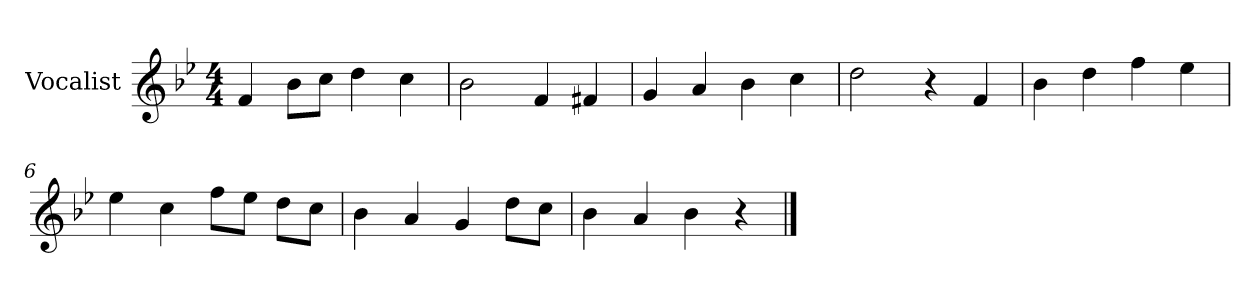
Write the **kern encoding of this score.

**kern
*part1
*staff1
*I"Vocalist
*k[b-e-]
*B-:
*M4/4
=1
4f
8b-L
8ccJ
4dd
4cc
=2
2b-
4f
4f#X
=3
4g
4a
4b-
4cc
=4
2dd
4r
4f
=5
4b-
4dd
4ff
4ee-
=6
4ee-
4cc
8ffL
8ee-J
8ddL
8ccJ
=7
4b-
4a
4g
8ddL
8ccJ
=8
4b-
4a
4b-
4r
==
*-
